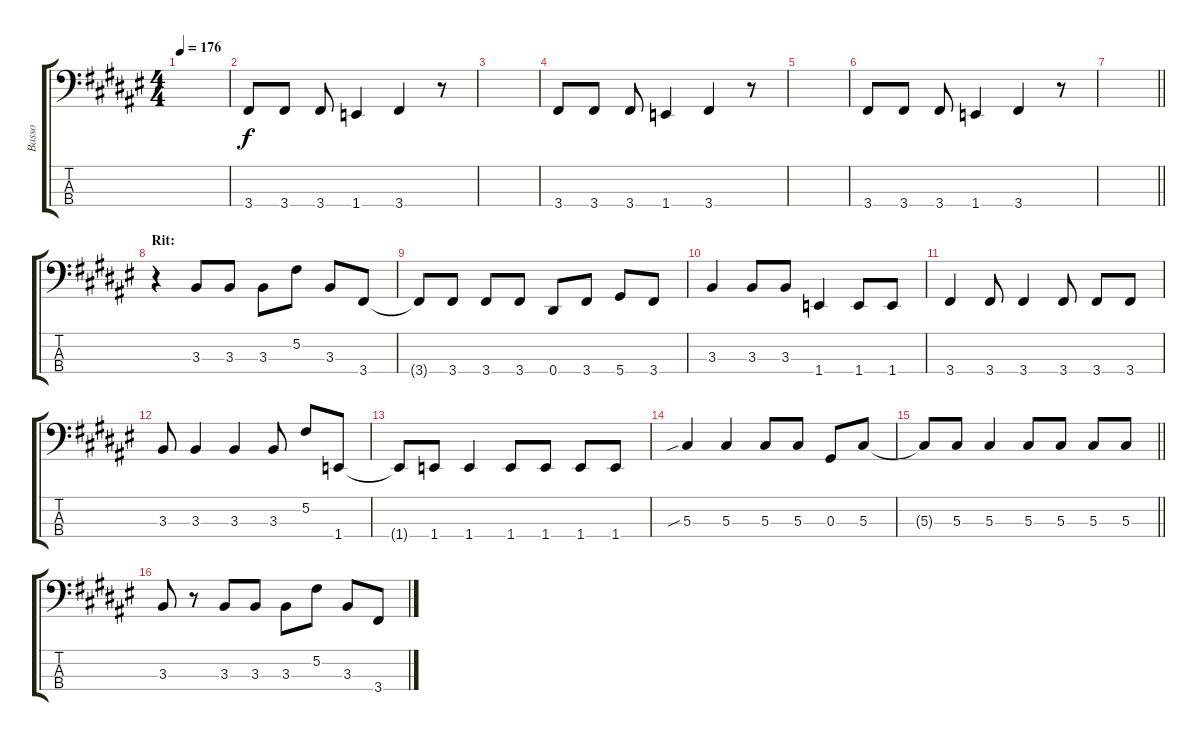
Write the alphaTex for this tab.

\track ("Basso" "Basso") {instrument electricbasspick}
\staff {score tabs}
\tuning (Gb2 Db2 Ab1 Eb1) {hide}
\ts (4 4)
\tempo 176
\clef f4
\ks f#
|
3.4.8 3.4.8 3.4.8 1.4.4 3.4.4 r.8 |
|
3.4.8 3.4.8 3.4.8 1.4.4 3.4.4 r.8 |
|
3.4.8 3.4.8 3.4.8 1.4.4 3.4.4 r.8 |
\barLineRight lightlight
|
\section ("" "Rit:")
r.4 3.3.8 3.3.8 3.3.8 5.2.8 3.3.8 3.4.8 |
3.4{t}.8 3.4.8 3.4.8 3.4.8 0.4.8 3.4.8 5.4.8 3.4.8 |
3.3.4 3.3.8 3.3.8 1.4.4 1.4.8 1.4.8 |
3.4.4 3.4.8 3.4.4 3.4.8 3.4.8 3.4.8 |
3.3.8 3.3.4 3.3.4 3.3.8 5.2.8 1.4.8 |
1.4{t}.8 1.4.8 1.4.4 1.4.8 1.4.8 1.4.8 1.4.8 |
5.3{sib}.4 5.3.4 5.3.8 5.3.8 0.3.8 5.3.8 |
\barLineRight lightlight
5.3{t}.8 5.3.8 5.3.4 5.3.8 5.3.8 5.3.8 5.3.8 |
3.3.8 r.8 3.3.8 3.3.8 3.3.8 5.2.8 3.3.8 3.4.8
